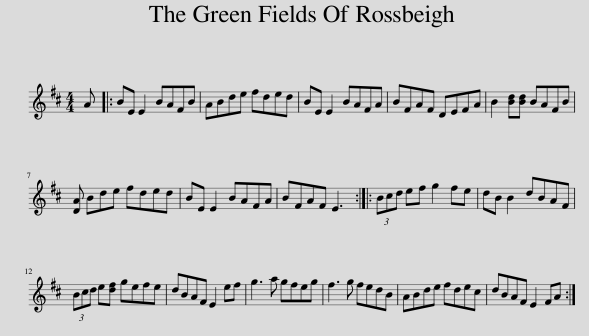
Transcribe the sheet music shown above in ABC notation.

X:1
L:1/8
M:4/4
I:linebreak $
K:D
V:1 treble
V:1
 A |: BE E2 BAFB | ABde fded | BE E2 BAFA | BFAF DEFA | %5
 B2 [Bd][Bd] BAFB |$ [DA] Bde fded | BE E2 BAFA | BFAF E3 :: (3Bcd ef g2 fe | %10
 dB B2 dBAF |$ (3Bcd e[df] gefe | dBAF E2 ef | g3 a gfeg | f3 g fedB | %15
 ABde fdec | dBAF E2 FA :| %17
